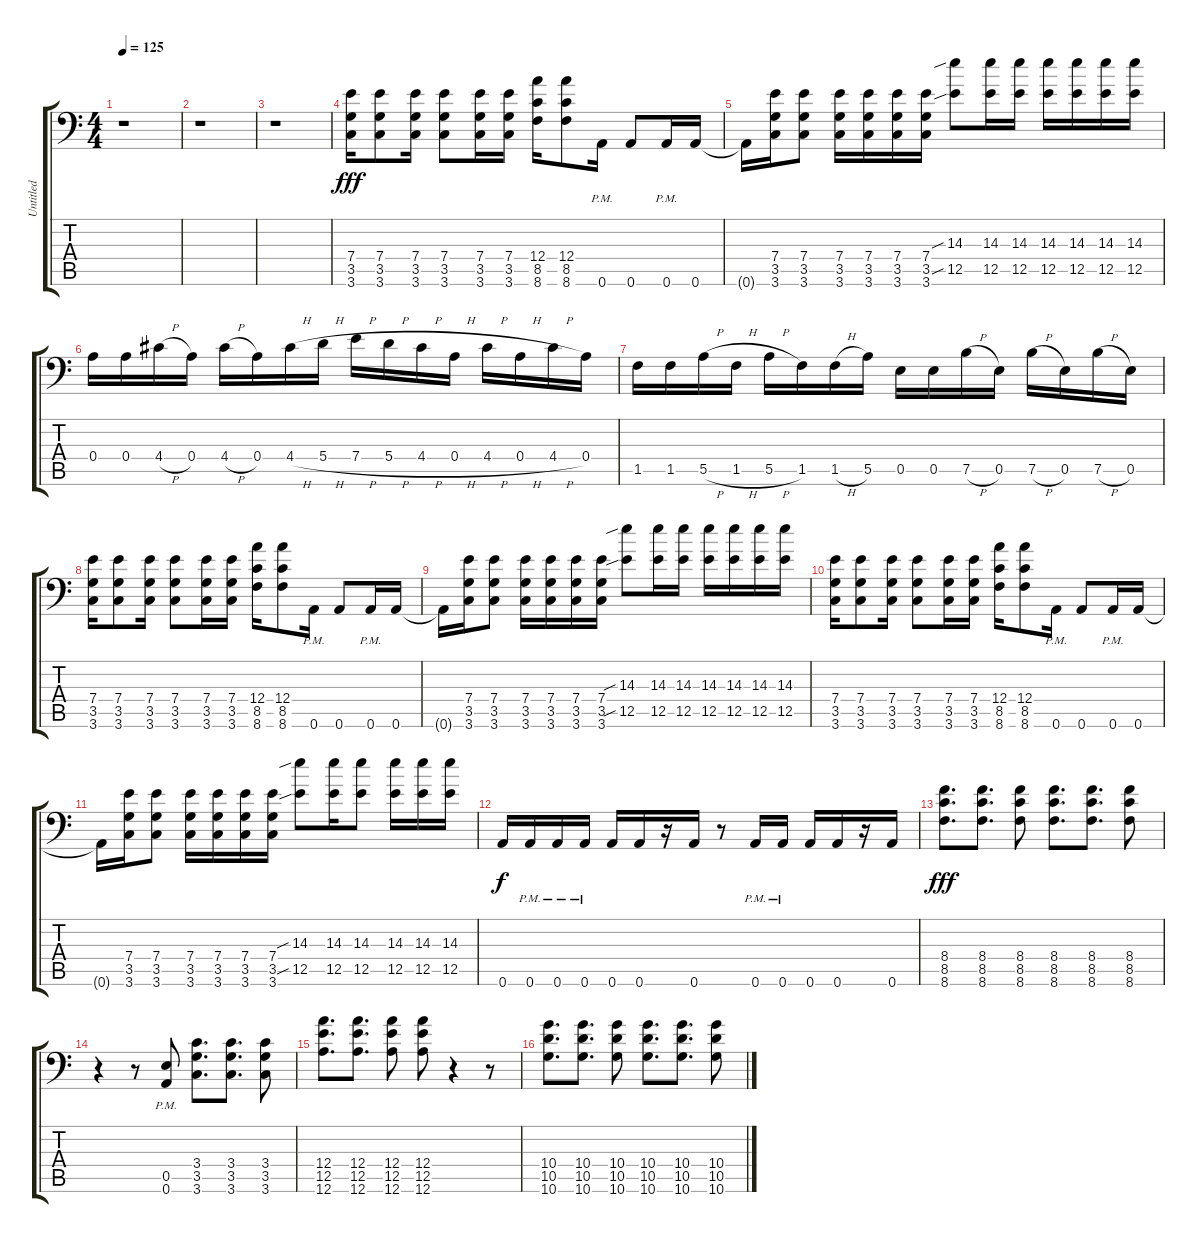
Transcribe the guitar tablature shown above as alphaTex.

\track ("Untitled" "Untitled") {instrument distortionguitar}
\staff {score tabs}
\tuning (B3 Gb3 D3 A2 E2 A1) {hide}
\ts (4 4)
\tempo 125
\clef f4
\ks c
r.1{dy fff} |
r.1 |
r.1 |
(7.4 3.5 3.6).16 (7.4 3.5 3.6).8 (7.4 3.5 3.6).16 (7.4 3.5 3.6).8 (7.4 3.5 3.6).16 (7.4 3.5 3.6).16 (12.4 8.5 8.6).16 (12.4 8.5 8.6).8 0.6{pm}.16 0.6.8 0.6{pm}.16 0.6.16 |
0.6{t}.16 (7.4 3.5 3.6).16 (7.4 3.5 3.6).8 (7.4 3.5 3.6).16 (7.4 3.5 3.6).16 (7.4 3.5 3.6).16 (7.4 3.5 3.6).16 (14.3{sib} 12.5{sib}).8 (14.3 12.5).16 (14.3 12.5).16 (14.3 12.5).16 (14.3 12.5).16 (14.3 12.5).16 (14.3 12.5).16 |
0.4.16 0.4.16 4.4{h}.16 0.4.16 4.4{h}.16 0.4.16 4.4{h}.16 5.4{h}.16 7.4{h}.16 5.4{h}.16 4.4{h}.16 0.4{h}.16 4.4{h}.16 0.4{h}.16 4.4{h}.16 0.4.16 |
1.5.16 1.5.16 5.5{h}.16 1.5{h}.16 5.5{h}.16 1.5.16 1.5{h}.16 5.5.16 0.5.16 0.5.16 7.5{h}.16 0.5.16 7.5{h}.16 0.5.16 7.5{h}.16 0.5.16 |
(7.4 3.5 3.6).16 (7.4 3.5 3.6).8 (7.4 3.5 3.6).16 (7.4 3.5 3.6).8 (7.4 3.5 3.6).16 (7.4 3.5 3.6).16 (12.4 8.5 8.6).16 (12.4 8.5 8.6).8 0.6{pm}.16 0.6.8 0.6{pm}.16 0.6.16 |
0.6{t}.16 (7.4 3.5 3.6).16 (7.4 3.5 3.6).8 (7.4 3.5 3.6).16 (7.4 3.5 3.6).16 (7.4 3.5 3.6).16 (7.4 3.5 3.6).16 (14.3{sib} 12.5{sib}).8 (14.3 12.5).16 (14.3 12.5).16 (14.3 12.5).16 (14.3 12.5).16 (14.3 12.5).16 (14.3 12.5).16 |
(7.4 3.5 3.6).16 (7.4 3.5 3.6).8 (7.4 3.5 3.6).16 (7.4 3.5 3.6).8 (7.4 3.5 3.6).16 (7.4 3.5 3.6).16 (12.4 8.5 8.6).16 (12.4 8.5 8.6).8 0.6{pm}.16 0.6.8 0.6{pm}.16 0.6.16 |
0.6{t}.16 (7.4 3.5 3.6).16 (7.4 3.5 3.6).8 (7.4 3.5 3.6).16 (7.4 3.5 3.6).16 (7.4 3.5 3.6).16 (7.4 3.5 3.6).16 (14.3{sib} 12.5{sib}).8 (14.3 12.5).16 (14.3 12.5).8 (14.3 12.5).16 (14.3 12.5).16 (14.3 12.5).16 |
0.6.16{dy f} 0.6{pm}.16 0.6{pm}.16 0.6{pm}.16 0.6.16 0.6.16 r.16 0.6.16 r.8 0.6{pm}.16 0.6{pm}.16 0.6.16 0.6.16 r.16 0.6.16 |
(8.4 8.5 8.6).8{d dy fff} (8.4 8.5 8.6).8{d} (8.4 8.5 8.6).8 (8.4 8.5 8.6).8{d} (8.4 8.5 8.6).8{d} (8.4 8.5 8.6).8 |
r.4 r.8 (0.5{pm} 0.6{pm}).8 (3.4 3.5 3.6).8{d} (3.4 3.5 3.6).8{d} (3.4 3.5 3.6).8 |
(12.4 12.5 12.6).8{d} (12.4 12.5 12.6).8{d} (12.4 12.5 12.6).8 (12.4 12.5 12.6).8 r.4 r.8 |
(10.4 10.5 10.6).8{d} (10.4 10.5 10.6).8{d} (10.4 10.5 10.6).8 (10.4 10.5 10.6).8{d} (10.4 10.5 10.6).8{d} (10.4 10.5 10.6).8
